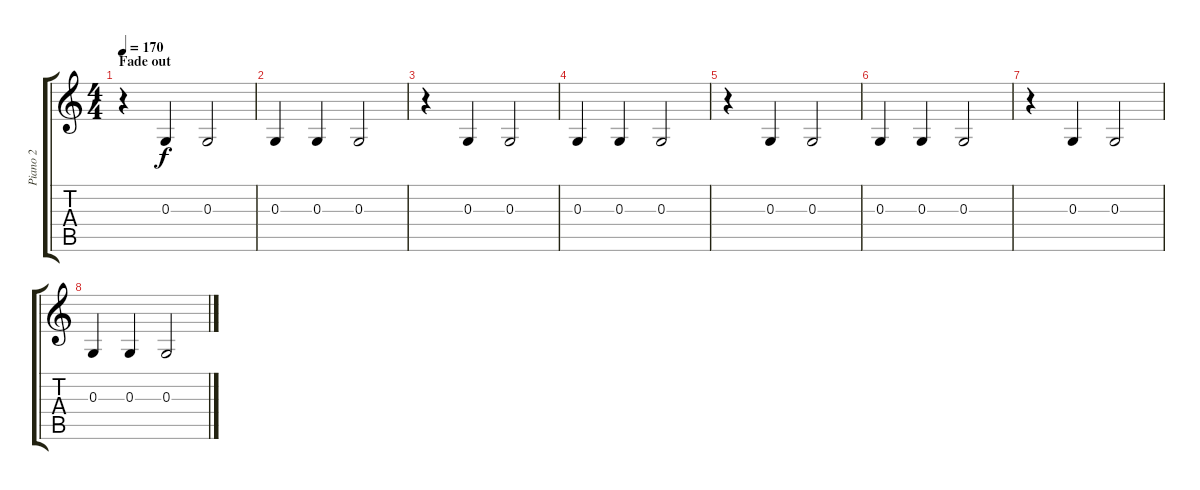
\track ("Piano 2" "Piano 2") {instrument brightacousticpiano}
\staff {score tabs}
\tuning (E4 B3 G3 D3 A2 E2) {hide}
\ts (4 4)
\section ("" "Fade out")
\tempo 170
\clef g2
\ks c
r.4{dy f} 0.3.4 0.3.2 |
0.3.4 0.3.4 0.3.2 |
r.4 0.3.4 0.3.2 |
0.3.4 0.3.4 0.3.2 |
r.4 0.3.4 0.3.2 |
0.3.4 0.3.4 0.3.2 |
r.4{volume 0} 0.3.4 0.3.2 |
0.3.4 0.3.4 0.3.2
